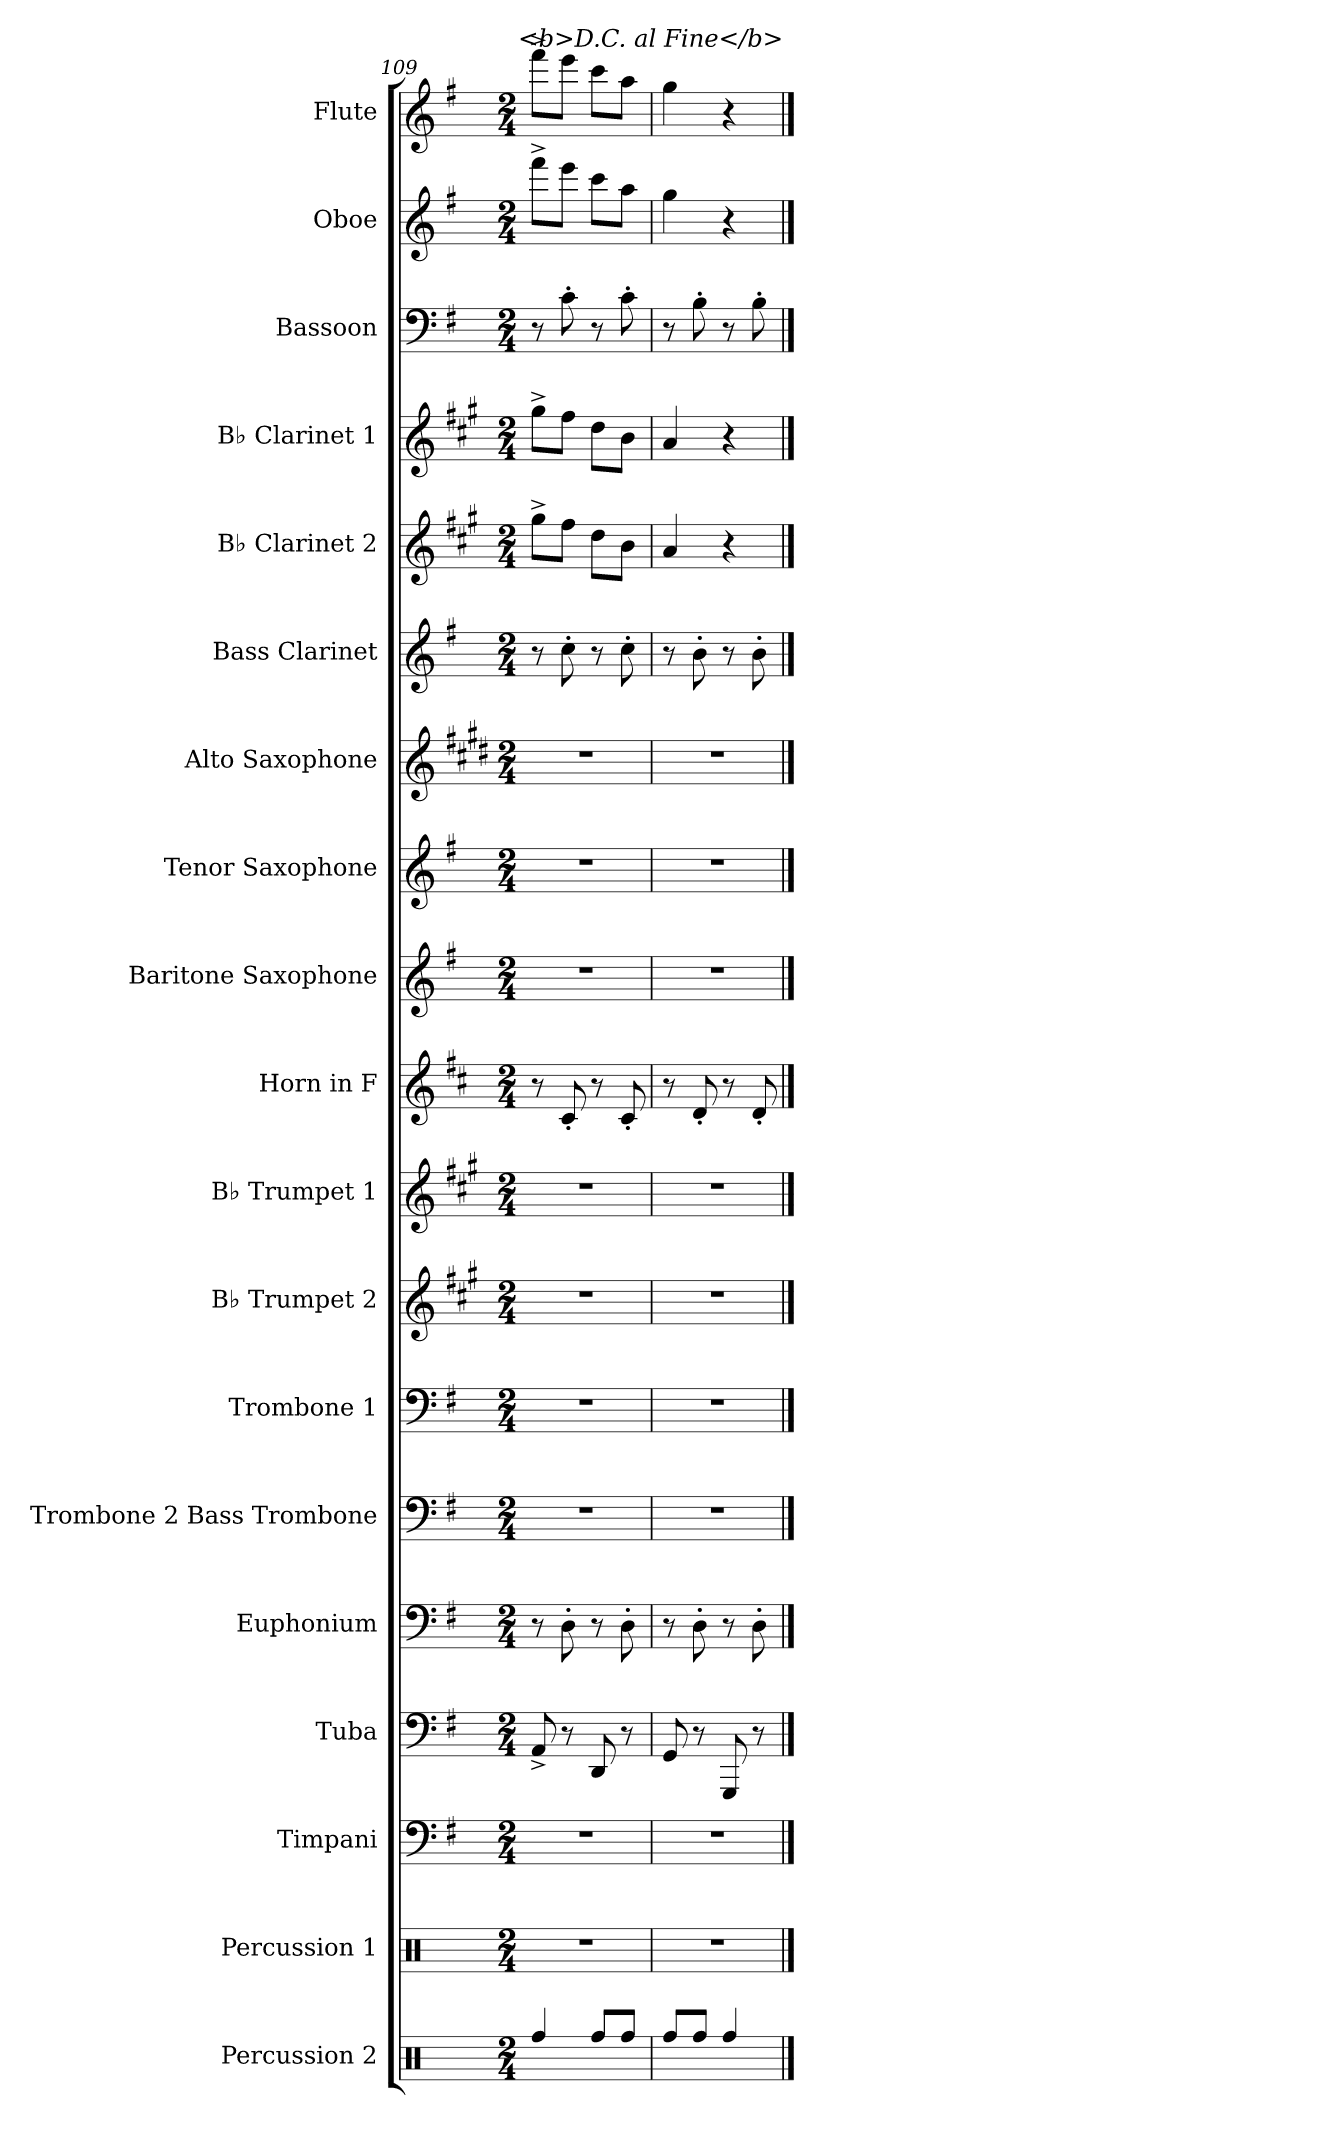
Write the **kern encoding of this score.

**kern	**kern	**kern	**kern	**kern	**kern	**kern	**kern	**kern	**kern	**kern	**kern	**kern	**kern	**kern	**kern	**kern	**kern	**kern
*part19	*part18	*part17	*part16	*part15	*part14	*part13	*part12	*part11	*part10	*part9	*part8	*part7	*part6	*part5	*part4	*part3	*part2	*part1
*staff19	*staff18	*staff17	*staff16	*staff15	*staff14	*staff13	*staff12	*staff11	*staff10	*staff9	*staff8	*staff7	*staff6	*staff5	*staff4	*staff3	*staff2	*staff1
*I"Percussion 2	*I"Percussion 1	*I"Timpani	*I"Tuba	*I"Euphonium	*I"Trombone 2 Bass Trombone	*I"Trombone 1	*I"B♭ Trumpet 2	*I"B♭ Trumpet 1	*I"Horn in F	*I"Baritone Saxophone	*I"Tenor Saxophone	*I"Alto Saxophone	*I"Bass Clarinet	*I"B♭ Clarinet 2	*I"B♭ Clarinet 1	*I"Bassoon	*I"Oboe	*I"Flute
*I'Perc. 2	*I'Perc. 1	*I'Timp.	*I'Tba.	*I'Euph.	*I'Tbn. 2 B. Tbn.	*I'Tbn. 1	*I'B♭ Tpt. 2	*I'B♭ Tpt. 1	*	*I'Bar. Sax.	*I'T. Sax.	*I'A. Sax.	*I'B. Cl.	*I'B♭ Cl. 2	*I'B♭ Cl. 1	*I'Bsn.	*I'Ob.	*I'Fl.
*clefX	*clefX	*clefF4	*clefF4	*clefF4	*clefF4	*clefF4	*clefG2	*clefG2	*clefG2	*clefG2	*clefG2	*clefG2	*clefG2	*clefG2	*clefG2	*clefF4	*clefG2	*clefG2
*	*	*	*	*	*	*	*ITrd1c2	*ITrd1c2	*ITrd4c7	*ITrd12c21	*ITrd8c14	*ITrd5c9	*ITrd8c14	*ITrd1c2	*ITrd1c2	*	*	*
*k[]	*k[]	*k[f#]	*k[f#]	*k[f#]	*k[f#]	*k[f#]	*k[f#]	*k[f#]	*k[f#]	*k[f#]	*k[f#]	*k[f#]	*k[f#]	*k[f#]	*k[f#]	*k[f#]	*k[f#]	*k[f#]
*M2/4	*M2/4	*M2/4	*M2/4	*M2/4	*M2/4	*M2/4	*M2/4	*M2/4	*M2/4	*M2/4	*M2/4	*M2/4	*M2/4	*M2/4	*M2/4	*M2/4	*M2/4	*M2/4
=109	=109	=109	=109	=109	=109	=109	=109	=109	=109	=109	=109	=109	=109	=109	=109	=109	=109	=109
4Rff/	2r	2r	8AA^/	8r	2r	2r	2r	2r	8r	2r	2r	2r	8r	8ff#^\L	8ff#^\L	8r	8fff#^\L	8fff#^\L
.	.	.	8r	8D'\	.	.	.	.	8F#'/	.	.	.	8c'\	8ee\J	8ee\J	8c'\	8eee\J	8eee\J
8Rff/L	.	.	8DD/	8r	.	.	.	.	8r	.	.	.	8r	8cc\L	8cc\L	8r	8ccc\L	8ccc\L
8Rff/J	.	.	8r	8D'\	.	.	.	.	8F#'/	.	.	.	8c'\	8a\J	8a\J	8c'\	8aa\J	8aa\J
=110	=110	=110	=110	=110	=110	=110	=110	=110	=110	=110	=110	=110	=110	=110	=110	=110	=110	=110
8Rff/L	2r	2r	8GG/	8r	2r	2r	2r	2r	8r	2r	2r	2r	8r	4g/	4g/	8r	4gg\	4gg\
8Rff/J	.	.	8r	8D'\	.	.	.	.	8G'/	.	.	.	8B'\	.	.	8B'\	.	.
4Rff/	.	.	8GGG/	8r	.	.	.	.	8r	.	.	.	8r	4r	4r	8r	4r	4r
.	.	.	8r	8D'\	.	.	.	.	8G'/	.	.	.	8B'\	.	.	8B'\	.	.
!	!	!	!	!	!	!	!	!	!	!	!	!	!	!	!	!	!	!LO:TX:a:t=<b><i>D.C. al Fine</i></b>
==	==	==	==	==	==	==	==	==	==	==	==	==	==	==	==	==	==	==
*-	*-	*-	*-	*-	*-	*-	*-	*-	*-	*-	*-	*-	*-	*-	*-	*-	*-	*-
